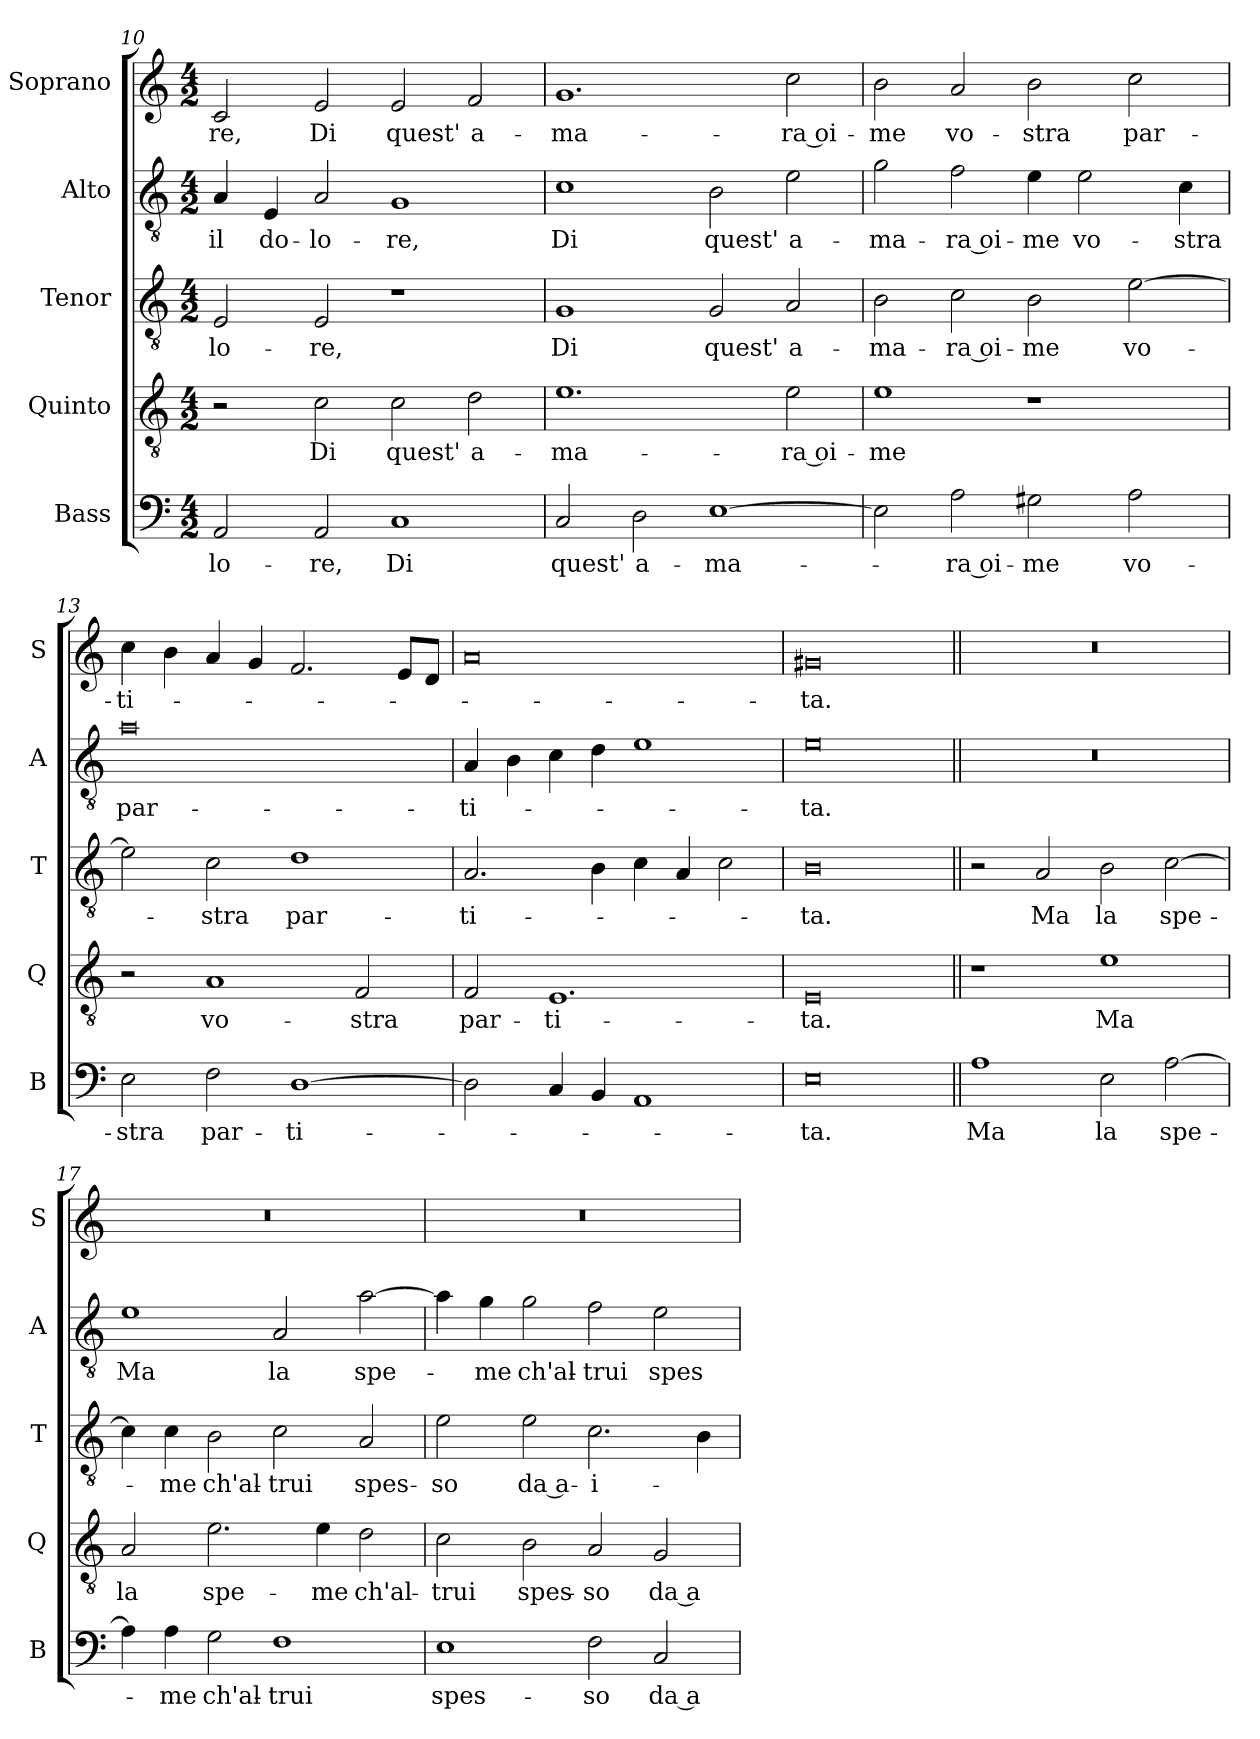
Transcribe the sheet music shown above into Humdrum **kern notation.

**kern	**text	**kern	**text	**kern	**text	**kern	**text	**kern	**text
*part5	*part5	*part4	*part4	*part3	*part3	*part2	*part2	*part1	*part1
*staff5	*staff5	*staff4	*staff4	*staff3	*staff3	*staff2	*staff2	*staff1	*staff1
*I"Bass	*	*I"Quinto	*	*I"Tenor	*	*I"Alto	*	*I"Soprano	*
*I'B	*	*I'Q	*	*I'T	*	*I'A	*	*I'S	*
*clefF4	*	*clefGv2	*	*clefGv2	*	*clefGv2	*	*clefG2	*
*k[]	*	*k[]	*	*k[]	*	*k[]	*	*k[]	*
*C:	*	*C:	*	*C:	*	*C:	*	*C:	*
*M4/2	*	*M4/2	*	*M4/2	*	*M4/2	*	*M4/2	*
=10	=10	=10	=10	=10	=10	=10	=10	=10	=10
!	!LO:LY:b	!	!	!	!LO:LY:b	!	!LO:LY:b	!	!LO:LY:b
2AA/	-lo-	2r	.	2E/	-lo-	4A/	il	2c/	-re,
!	!	!	!	!	!	!	!LO:LY:b	!	!
.	.	.	.	.	.	4E/	do-	.	.
!	!LO:LY:b	!	!LO:LY:b	!	!LO:LY:b	!	!LO:LY:b	!	!LO:LY:b
2AA/	-re,	2c\	Di	2E/	-re,	2A/	-lo-	2e/	Di
!	!LO:LY:b	!	!LO:LY:b	!	!	!	!LO:LY:b	!	!LO:LY:b
1C	Di	2c\	quest'	1r	.	1G	-re,	2e/	quest'
!	!	!	!LO:LY:b	!	!	!	!	!	!LO:LY:b
.	.	2d\	a-	.	.	.	.	2f/	a-
=11	=11	=11	=11	=11	=11	=11	=11	=11	=11
!	!LO:LY:b	!	!LO:LY:b	!	!LO:LY:b	!	!LO:LY:b	!	!LO:LY:b
2C/	quest'	1.e	-ma-	1G	Di	1c	Di	1.g	-ma-
!	!LO:LY:b	!	!	!	!	!	!	!	!
2D\	a-	.	.	.	.	.	.	.	.
!	!LO:LY:b	!	!	!	!LO:LY:b	!	!LO:LY:b	!	!
[1E	-ma-	.	.	2G/	quest'	2B\	quest'	.	.
!	!	!	!LO:LY:b	!	!LO:LY:b	!	!LO:LY:b	!	!LO:LY:b
.	.	2e\	-ra oi-	2A/	a-	2e\	a-	2cc\	-ra oi-
=12	=12	=12	=12	=12	=12	=12	=12	=12	=12
!	!	!	!LO:LY:b	!	!LO:LY:b	!	!LO:LY:b	!	!LO:LY:b
2E\]	.	1e	-me	2B\	-ma-	2g\	-ma-	2b\	-me
!	!LO:LY:b	!	!	!	!LO:LY:b	!	!LO:LY:b	!	!LO:LY:b
2A\	-ra oi-	.	.	2c\	-ra oi-	2f\	-ra oi-	2a/	vo-
!	!LO:LY:b	!	!	!	!LO:LY:b	!	!LO:LY:b	!	!LO:LY:b
2G#X\	-me	1r	.	2B\	-me	4e\	-me	2b\	-stra
!	!	!	!	!	!	!	!LO:LY:b	!	!
.	.	.	.	.	.	2e\	vo-	.	.
!	!LO:LY:b	!	!	!	!LO:LY:b	!	!	!	!LO:LY:b
2A\	vo-	.	.	[2e\	vo-	.	.	2cc\	par-
!	!	!	!	!	!	!	!LO:LY:b	!	!
.	.	.	.	.	.	4c\	-stra	.	.
!!LO:LB:g=z
=13	=13	=13	=13	=13	=13	=13	=13	=13	=13
!	!LO:LY:b	!	!	!	!	!	!LO:LY:b	!	!LO:LY:b
2E\	-stra	2r	.	2e\]	.	0a	par-	4cc\	-ti-
.	.	.	.	.	.	.	.	4b\	.
!	!LO:LY:b	!	!LO:LY:b	!	!LO:LY:b	!	!	!	!
2F\	par-	1A	vo-	2c\	-stra	.	.	4a/	.
.	.	.	.	.	.	.	.	4g/	.
!	!LO:LY:b	!	!	!	!LO:LY:b	!	!	!	!
[1D	-ti-	.	.	1d	par-	.	.	2.f/	.
!	!	!	!LO:LY:b	!	!	!	!	!	!
.	.	2F/	-stra	.	.	.	.	.	.
.	.	.	.	.	.	.	.	8e/L	.
.	.	.	.	.	.	.	.	8d/J	.
=14	=14	=14	=14	=14	=14	=14	=14	=14	=14
!	!	!	!LO:LY:b	!	!LO:LY:b	!	!LO:LY:b	!	!
2D\]	.	2F/	par-	2.A/	-ti-	4A/	-ti-	0a	.
.	.	.	.	.	.	4B\	.	.	.
!	!	!	!LO:LY:b	!	!	!	!	!	!
4C/	.	1.E	-ti-	.	.	4c\	.	.	.
4BB/	.	.	.	4B\	.	4d\	.	.	.
1AA	.	.	.	4c\	.	1e	.	.	.
.	.	.	.	4A/	.	.	.	.	.
.	.	.	.	2c\	.	.	.	.	.
=15	=15	=15	=15	=15	=15	=15	=15	=15	=15
!	!LO:LY:b	!	!LO:LY:b	!	!LO:LY:b	!	!LO:LY:b	!	!LO:LY:b
0E	-ta.	0E	-ta.	0B	-ta.	0e	-ta.	0g#X	-ta.
=16||	=16||	=16||	=16||	=16||	=16||	=16||	=16||	=16||	=16||
!	!LO:LY:b	!	!	!	!	!	!	!	!
1A	Ma	1r	.	2r	.	0r	.	0r	.
!	!	!	!	!	!LO:LY:b	!	!	!	!
.	.	.	.	2A/	Ma	.	.	.	.
!	!LO:LY:b	!	!LO:LY:b	!	!LO:LY:b	!	!	!	!
2E\	la	1e	Ma	2B\	la	.	.	.	.
!	!LO:LY:b	!	!	!	!LO:LY:b	!	!	!	!
[2A\	spe-	.	.	[2c\	spe-	.	.	.	.
!!LO:LB:g=z
=17	=17	=17	=17	=17	=17	=17	=17	=17	=17
!	!	!	!LO:LY:b	!	!	!	!LO:LY:b	!	!
4A\]	.	2A/	la	4c\]	.	1e	Ma	0r	.
!	!LO:LY:b	!	!	!	!LO:LY:b	!	!	!	!
4A\	-me	.	.	4c\	-me	.	.	.	.
!	!LO:LY:b	!	!LO:LY:b	!	!LO:LY:b	!	!	!	!
2G\	ch'al-	2.e\	spe-	2B\	ch'al-	.	.	.	.
!	!LO:LY:b	!	!	!	!LO:LY:b	!	!LO:LY:b	!	!
1F	-trui	.	.	2c\	-trui	2A/	la	.	.
!	!	!	!LO:LY:b	!	!	!	!	!	!
.	.	4e\	-me	.	.	.	.	.	.
!	!	!	!LO:LY:b	!	!LO:LY:b	!	!LO:LY:b	!	!
.	.	2d\	ch'al-	2A/	spes-	[2a\	spe-	.	.
=18	=18	=18	=18	=18	=18	=18	=18	=18	=18
!	!LO:LY:b	!	!LO:LY:b	!	!LO:LY:b	!	!	!	!
1E	spes-	2c\	-trui	2e\	-so	4a\]	.	0r	.
!	!	!	!	!	!	!	!LO:LY:b	!	!
.	.	.	.	.	.	4g\	-me	.	.
!	!	!	!LO:LY:b	!	!LO:LY:b	!	!LO:LY:b	!	!
.	.	2B\	spes-	2e\	da a-	2g\	ch'al-	.	.
!	!LO:LY:b	!	!LO:LY:b	!	!LO:LY:b	!	!LO:LY:b	!	!
2F\	-so	2A/	-so	2.c\	-i-	2f\	-trui	.	.
!	!LO:LY:b	!	!LO:LY:b	!	!	!	!LO:LY:b	!	!
2C/	da a-	2G/	da a-	.	.	2e\	spes-	.	.
.	.	.	.	4B\	.	.	.	.	.
=	=	=	=	=	=	=	=	=	=
*-	*-	*-	*-	*-	*-	*-	*-	*-	*-
